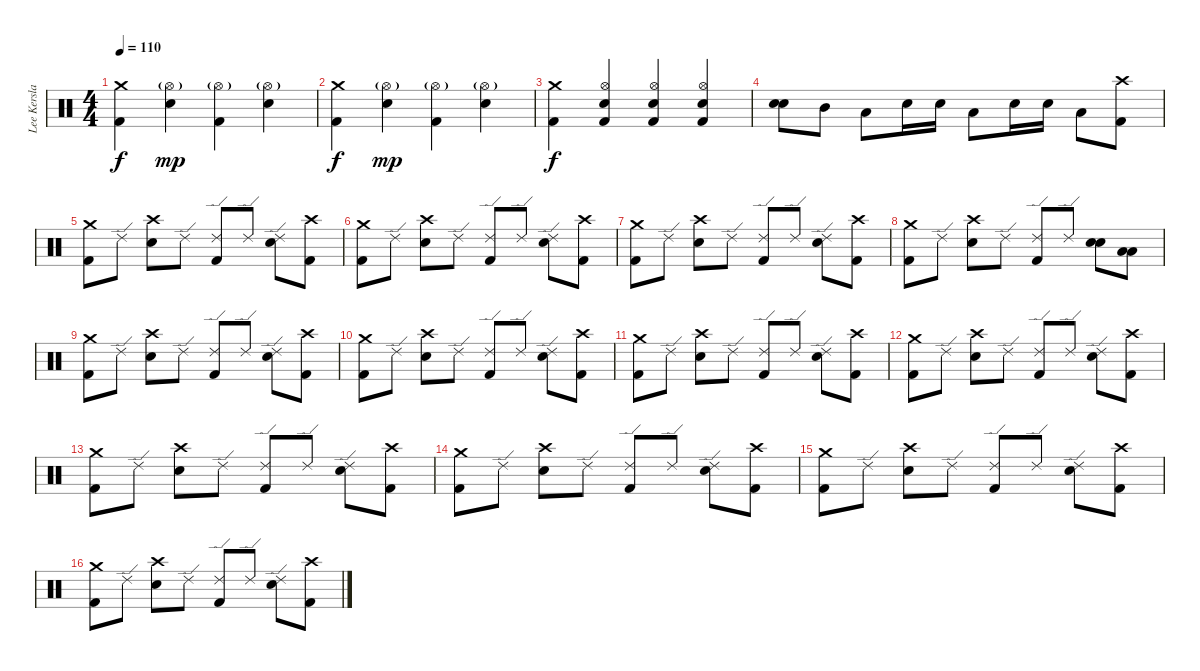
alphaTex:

\track ("Lee Kerslake" "Lee Kersla") {instrument percussion}
\staff {score}
\articulation defaults
\ts (4 4)
\tempo 110
\clef neutral
\ks c
("Crash medium (hit)" "Kick (hit) 2").4{dy f} ("Hi-Hat (open)"{g} "Snare (hit) 2").4{dy mp} ("Hi-Hat (open)"{g} "Kick (hit) 2").4 ("Hi-Hat (open)"{g} "Snare (hit) 2").4 |
("Crash medium (hit)" "Kick (hit) 2").4{dy f} ("Hi-Hat (open)"{g} "Snare (hit) 2").4{dy mp} ("Hi-Hat (open)"{g} "Kick (hit) 2").4 ("Hi-Hat (open)"{g} "Snare (hit) 2").4 |
("Crash medium (hit)" "Kick (hit) 2").4{dy f} ("Hi-Hat (open)" "Snare (hit) 2" "Kick (hit) 2").4 ("Hi-Hat (open)" "Snare (hit) 2" "Kick (hit) 2").4 ("Hi-Hat (open)" "Snare (hit) 2" "Kick (hit) 2").4 |
("Snare (hit) 2" "Snare (hit) 2").8{bd 240} "Mid Tom (hit)".8 "Low Tom (hit)".8 "Snare (hit) 2".16 "Snare (hit) 2".16 "Low Tom (hit)".8 "Snare (hit) 2".16 "Snare (hit) 2".16 "Low Tom (hit)".8 ("Crash high (hit)" "Kick (hit) 2").8 |
("Crash medium (hit)" "Kick (hit) 2").8 "Ride (edge) 2".8 ("Crash high (hit)" "Snare (hit) 2").8 "Ride (edge) 2".8 ("Ride (edge) 2" "Kick (hit) 2").8 "Ride (edge) 2".8 ("Ride (edge) 2" "Snare (hit) 2").8 ("Crash high (hit)" "Kick (hit) 2").8 |
("Crash medium (hit)" "Kick (hit) 2").8 "Ride (edge) 2".8 ("Crash high (hit)" "Snare (hit) 2").8 "Ride (edge) 2".8 ("Ride (edge) 2" "Kick (hit) 2").8 "Ride (edge) 2".8 ("Ride (edge) 2" "Snare (hit) 2").8 ("Crash high (hit)" "Kick (hit) 2").8 |
("Crash medium (hit)" "Kick (hit) 2").8 "Ride (edge) 2".8 ("Crash high (hit)" "Snare (hit) 2").8 "Ride (edge) 2".8 ("Ride (edge) 2" "Kick (hit) 2").8 "Ride (edge) 2".8 ("Ride (edge) 2" "Snare (hit) 2").8 ("Crash high (hit)" "Kick (hit) 2").8 |
("Crash medium (hit)" "Kick (hit) 2").8 "Ride (edge) 2".8 ("Crash high (hit)" "Snare (hit) 2").8 "Ride (edge) 2".8 ("Ride (edge) 2" "Kick (hit) 2").8 "Ride (edge) 2".8 ("Snare (hit) 2" "Snare (hit) 2").8{bd 240} ("Low Tom (hit)" "Low Tom (hit)").8{bd 240} |
("Crash medium (hit)" "Kick (hit) 2").8 "Ride (edge) 2".8 ("Crash high (hit)" "Snare (hit) 2").8 "Ride (edge) 2".8 ("Ride (edge) 2" "Kick (hit) 2").8 "Ride (edge) 2".8 ("Ride (edge) 2" "Snare (hit) 2").8 ("Crash high (hit)" "Kick (hit) 2").8 |
("Crash medium (hit)" "Kick (hit) 2").8 "Ride (edge) 2".8 ("Crash high (hit)" "Snare (hit) 2").8 "Ride (edge) 2".8 ("Ride (edge) 2" "Kick (hit) 2").8 "Ride (edge) 2".8 ("Ride (edge) 2" "Snare (hit) 2").8 ("Crash high (hit)" "Kick (hit) 2").8 |
("Crash medium (hit)" "Kick (hit) 2").8 "Ride (edge) 2".8 ("Crash high (hit)" "Snare (hit) 2").8 "Ride (edge) 2".8 ("Ride (edge) 2" "Kick (hit) 2").8 "Ride (edge) 2".8 ("Ride (edge) 2" "Snare (hit) 2").8 ("Crash high (hit)" "Kick (hit) 2").8 |
("Crash medium (hit)" "Kick (hit) 2").8 "Ride (edge) 2".8 ("Crash high (hit)" "Snare (hit) 2").8 "Ride (edge) 2".8 ("Ride (edge) 2" "Kick (hit) 2").8 "Ride (edge) 2".8 ("Ride (edge) 2" "Snare (hit) 2").8 ("Crash high (hit)" "Kick (hit) 2").8 |
("Crash medium (hit)" "Kick (hit) 2").8 "Ride (edge) 2".8 ("Crash high (hit)" "Snare (hit) 2").8 "Ride (edge) 2".8 ("Ride (edge) 2" "Kick (hit) 2").8 "Ride (edge) 2".8 ("Ride (edge) 2" "Snare (hit) 2").8 ("Crash high (hit)" "Kick (hit) 2").8 |
("Crash medium (hit)" "Kick (hit) 2").8 "Ride (edge) 2".8 ("Crash high (hit)" "Snare (hit) 2").8 "Ride (edge) 2".8 ("Ride (edge) 2" "Kick (hit) 2").8 "Ride (edge) 2".8 ("Ride (edge) 2" "Snare (hit) 2").8 ("Crash high (hit)" "Kick (hit) 2").8 |
("Crash medium (hit)" "Kick (hit) 2").8 "Ride (edge) 2".8 ("Crash high (hit)" "Snare (hit) 2").8 "Ride (edge) 2".8 ("Ride (edge) 2" "Kick (hit) 2").8 "Ride (edge) 2".8 ("Ride (edge) 2" "Snare (hit) 2").8 ("Crash high (hit)" "Kick (hit) 2").8 |
("Crash medium (hit)" "Kick (hit) 2").8 "Ride (edge) 2".8 ("Crash high (hit)" "Snare (hit) 2").8 "Ride (edge) 2".8 ("Ride (edge) 2" "Kick (hit) 2").8 "Ride (edge) 2".8 ("Ride (edge) 2" "Snare (hit) 2").8 ("Crash high (hit)" "Kick (hit) 2").8
